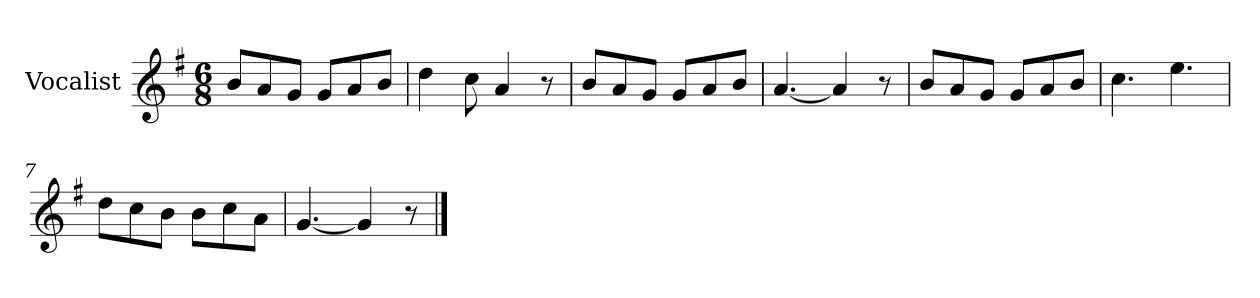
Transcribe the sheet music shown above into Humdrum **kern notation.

**kern
*part1
*staff1
*I"Vocalist
*k[f#]
*G:
*M6/8
=1
8bL
8a
8gJ
8gL
8a
8bJ
=2
4dd
8cc
4a
8r
=3
8bL
8a
8gJ
8gL
8a
8bJ
=4
[4.a
4a]
8r
=5
8bL
8a
8gJ
8gL
8a
8bJ
=6
4.cc
4.ee
=7
8ddL
8cc
8bJ
8bL
8cc
8aJ
=8
[4.g
4g]
8r
==
*-
